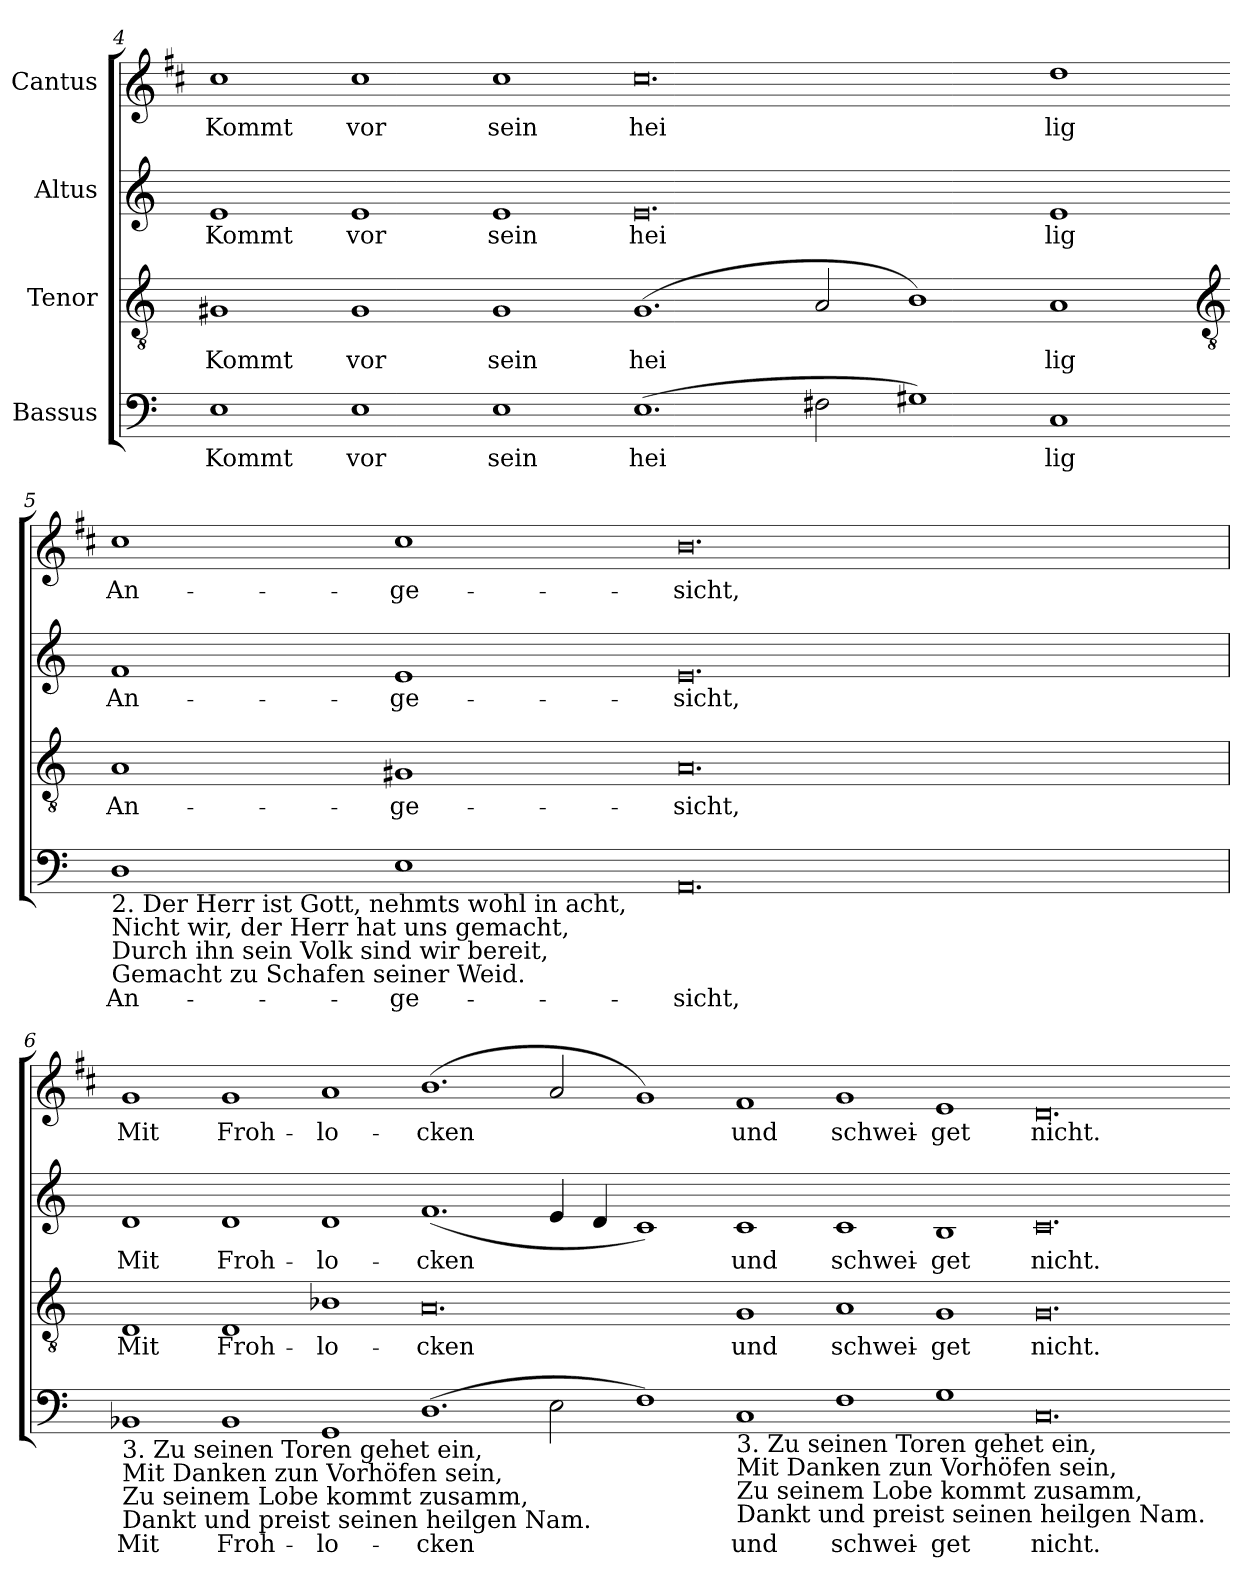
**kern	**text	**kern	**text	**kern	**text	**kern	**text
*part4	*part4	*part3	*part3	*part2	*part2	*part1	*part1
*staff4	*staff4	*staff3	*staff3	*staff2	*staff2	*staff1	*staff1
*I"Bassus	*	*I"Tenor	*	*I"Altus	*	*I"Cantus	*
*clefF4	*	*clefGv2	*	*clefG2	*	*clefG2	*
*	*	*	*	*	*	*ITrd1c2	*
*k[]	*	*k[]	*	*k[]	*	*k[]	*
*C:	*	*C:	*	*C:	*	*C:	*
=4	=4	=4	=4	=4	=4	=4	=4
!	!LO:LY:b	!	!LO:LY:b	!	!LO:LY:b	!	!LO:LY:b
1E	Kommt	1G#X	Kommt	1e	Kommt	1b	Kommt
!	!LO:LY:b	!	!LO:LY:b	!	!LO:LY:b	!	!LO:LY:b
1E	vor	1G#	vor	1e	vor	1b	vor
!	!LO:LY:b	!	!LO:LY:b	!	!LO:LY:b	!	!LO:LY:b
1E	sein	1G#	sein	1e	sein	1b	sein
!	!LO:LY:b	!	!LO:LY:b	!	!LO:LY:b	!	!LO:LY:b
(>1.E	hei	(>1.G#	hei	0.e	hei	0.b	hei
2F#X	.	2A	.	.	.	.	.
1G#X)	.	1B)	.	.	.	.	.
!	!LO:LY:b	!	!LO:LY:b	!	!LO:LY:b	!	!LO:LY:b
1C	lig	1A	lig	1e	lig	1cc	lig
!!LO:LB:g=z
=5-	=5-	=5-	=5-	=5-	=5-	=5-	=5-
*	*	*clefGv2	*	*	*	*	*
!LO:TX:b:t=2. Der Herr ist Gott, nehmts wohl in acht,\nNicht wir, der Herr hat uns gemacht,\nDurch ihn sein Volk sind wir bereit,\nGemacht zu Schafen seiner Weid.	!	!	!	!	!	!	!
!	!LO:LY:b	!	!LO:LY:b	!	!LO:LY:b	!	!LO:LY:b
1D	An-	1A	An-	1f	An-	1b	An-
!	!LO:LY:b	!	!LO:LY:b	!	!LO:LY:b	!	!LO:LY:b
1E	-ge-	1G#X	-ge-	1e	-ge-	1b	-ge-
!	!LO:LY:b	!	!LO:LY:b	!	!LO:LY:b	!	!LO:LY:b
0.AA	-sicht,	0.A	-sicht,	0.e	-sicht,	0.a	-sicht,
=6	=6	=6	=6	=6	=6	=6	=6
!LO:TX:b:t=3. Zu seinen Toren gehet ein,\nMit Danken zun Vorhöfen sein,\nZu seinem Lobe kommt zusamm,\nDankt und preist seinen heilgen Nam.	!	!	!	!	!	!	!
!	!LO:LY:b	!	!LO:LY:b	!	!LO:LY:b	!	!LO:LY:b
1BB-X	Mit	1D	Mit	1d	Mit	1f	Mit
!	!LO:LY:b	!	!LO:LY:b	!	!LO:LY:b	!	!LO:LY:b
1BB-	Froh-	1D	Froh-	1d	Froh-	1f	Froh-
!	!LO:LY:b	!	!LO:LY:b	!	!LO:LY:b	!	!LO:LY:b
1GG	-lo-	1B-X	-lo-	1d	-lo-	1g	-lo-
!	!LO:LY:b	!	!LO:LY:b	!	!LO:LY:b	!	!LO:LY:b
(>1.D	-cken	0.A	-cken	(>1.f	-cken	(>1.a	-cken
2E	.	.	.	4e	.	2g	.
.	.	.	.	4d	.	.	.
1F)	.	.	.	1c)	.	1f)	.
!LO:TX:b:t=3. Zu seinen Toren gehet ein,\nMit Danken zun Vorhöfen sein,\nZu seinem Lobe kommt zusamm,\nDankt und preist seinen heilgen Nam.	!	!	!	!	!	!	!
!	!LO:LY:b	!	!LO:LY:b	!	!LO:LY:b	!	!LO:LY:b
1C	und	1G	und	1c	und	1e	und
!	!LO:LY:b	!	!LO:LY:b	!	!LO:LY:b	!	!LO:LY:b
1F	schwei-	1A	schwei-	1c	schwei-	1f	schwei-
!	!LO:LY:b	!	!LO:LY:b	!	!LO:LY:b	!	!LO:LY:b
1G	-get	1G	-get	1B	-get	1d	-get
!	!LO:LY:b	!	!LO:LY:b	!	!LO:LY:b	!	!LO:LY:b
0.C	nicht.	0.G	nicht.	0.c	nicht.	0.c	nicht.
=-	=-	=-	=-	=-	=-	=-	=-
*-	*-	*-	*-	*-	*-	*-	*-
